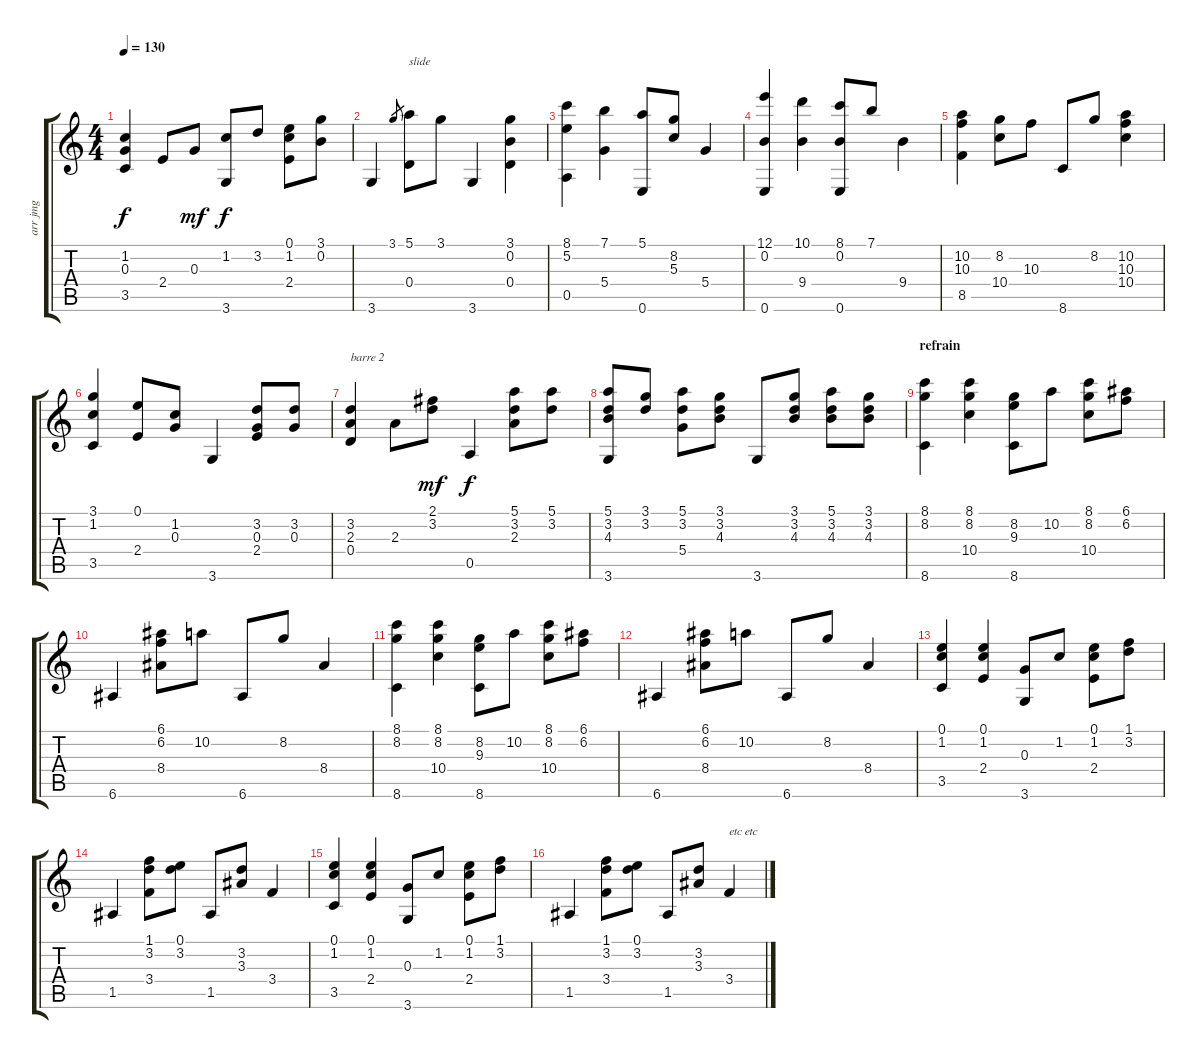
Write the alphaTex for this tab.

\track ("arr jmg" "arr jmg") {instrument acousticguitarsteel}
\staff {score tabs}
\tuning (E4 B3 G3 D3 A2 E2) {hide}
\ts (4 4)
\tempo 130
\clef g2
\ks c
(1.2 0.3 3.5).4{dy f} 2.4.8 0.3.8{dy mf} (1.2 3.6).8{dy f} 3.2.8 (0.1 1.2 2.4).8 (3.1 0.2).8 |
3.6.4 3.1.8{gr} (5.1 0.4).8{txt "slide"} 3.1.8 3.6.4 (3.1 0.2 0.4).4 |
(8.1 5.2 0.5).4 (7.1 5.4).4 (5.1 0.6).8 (8.2 5.3).8 5.4.4 |
(12.1 0.2 0.6).4 (10.1 9.4).4 (8.1 0.2 0.6).8 7.1.8 9.4.4 |
(10.2 10.3 8.5).4 (8.2 10.4).8 10.3.8 8.6.8 8.2.8 (10.2 10.3 10.4).4 |
(3.1 1.2 3.5).4 (0.1 2.4).8 (1.2 0.3).8 3.6.4 (3.2 0.3 2.4).8 (3.2 0.3).8 |
(3.2 2.3 0.4).4{txt "barre 2"} 2.3.8 (2.1 3.2).8{dy mf} 0.5.4{dy f} (5.1 3.2 2.3).8 (5.1 3.2).8 |
(5.1 3.2 4.3 3.6).8 (3.1 3.2).8 (5.1 3.2 5.4).8 (3.1 3.2 4.3).8 3.6.8 (3.1 3.2 4.3).8 (5.1 3.2 4.3).8 (3.1 3.2 4.3).8 |
\section ("" "refrain")
(8.1 8.2 8.6).4 (8.1 8.2 10.4).4 (8.2 9.3 8.6).8 10.2.8 (8.1 8.2 10.4).8 (6.1 6.2).8 |
6.6.4 (6.1 6.2 8.4).8 10.2.8 6.6.8 8.2.8 8.4.4 |
(8.1 8.2 8.6).4 (8.1 8.2 10.4).4 (8.2 9.3 8.6).8 10.2.8 (8.1 8.2 10.4).8 (6.1 6.2).8 |
6.6.4 (6.1 6.2 8.4).8 10.2.8 6.6.8 8.2.8 8.4.4 |
(0.1 1.2 3.5).4 (0.1 1.2 2.4).4 (0.3 3.6).8 1.2.8 (0.1 1.2 2.4).8 (1.1 3.2).8 |
1.5.4 (1.1 3.2 3.4).8 (0.1 3.2).8 1.5.8 (3.2 3.3).8 3.4.4 |
(0.1 1.2 3.5).4 (0.1 1.2 2.4).4 (0.3 3.6).8 1.2.8 (0.1 1.2 2.4).8 (1.1 3.2).8 |
1.5.4 (1.1 3.2 3.4).8 (0.1 3.2).8 1.5.8 (3.2 3.3).8 3.4.4{txt "etc etc"}
